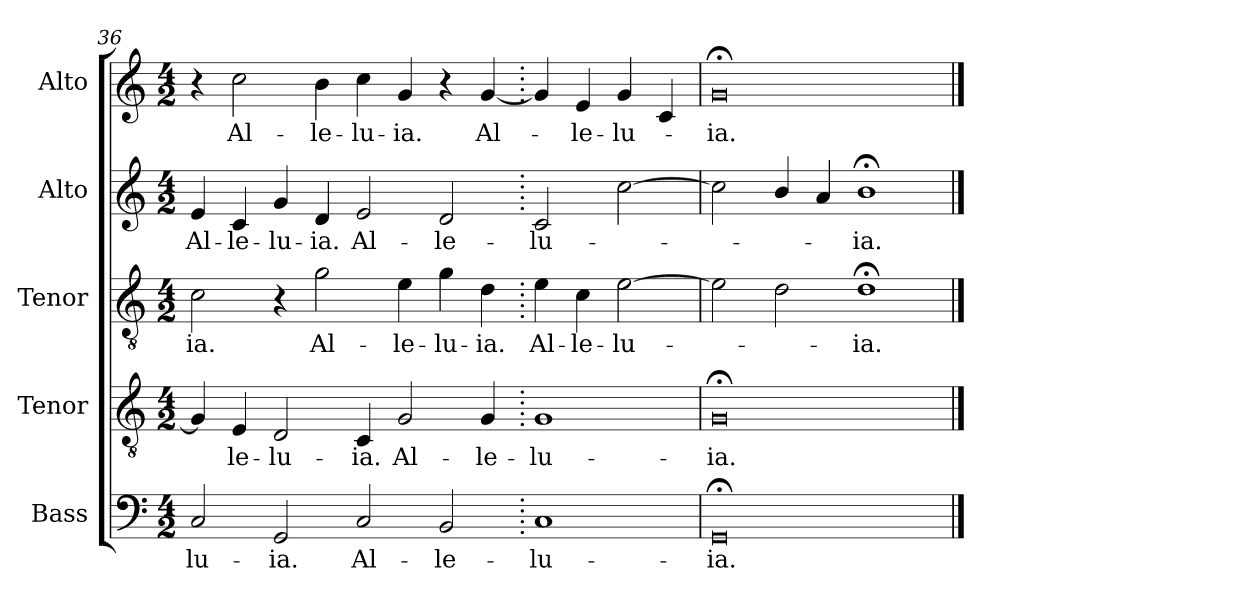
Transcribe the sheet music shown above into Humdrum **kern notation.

**kern	**text	**kern	**text	**kern	**text	**kern	**text	**kern	**text
*part5	*part5	*part4	*part4	*part3	*part3	*part2	*part2	*part1	*part1
*staff5	*staff5	*staff4	*staff4	*staff3	*staff3	*staff2	*staff2	*staff1	*staff1
*I"Bass	*	*I"Tenor	*	*I"Tenor	*	*I"Alto	*	*I"Alto	*
*I'B.	*	*I'T.	*	*I'T.	*	*I'A.	*	*I'A.	*
*clefF4	*	*clefGv2	*	*clefGv2	*	*clefG2	*	*clefG2	*
*	*	*ITrd7c12	*	*ITrd7c12	*	*	*	*	*
*k[]	*	*k[]	*	*k[]	*	*k[]	*	*k[]	*
*C:	*	*C:	*	*C:	*	*C:	*	*C:	*
*M4/2	*	*M4/2	*	*M4/2	*	*M4/2	*	*M4/2	*
=36	=36	=36	=36	=36	=36	=36	=36	=36	=36
!	!LO:LY:b:color=#000000	!	!	!	!	!	!	!	!
!	!	!	!	!	!LO:LY:b:color=#000000	!	!	!	!
!	!	!	!	!	!	!	!LO:LY:b:color=#000000	!	!
2Ci/	-lu-	4GGi/]	.	2Ci\	-ia.	4ei/	Al-	4r	.
!	!	!	!LO:LY:b:color=#000000	!	!	!	!	!	!
!	!	!	!	!	!	!	!LO:LY:b:color=#000000	!	!
!	!	!	!	!	!	!	!	!	!LO:LY:b:color=#000000
.	.	4EEi/	-le-	.	.	4ci/	-le-	2cci\	Al-
!	!LO:LY:b:color=#000000	!	!	!	!	!	!	!	!
!	!	!	!LO:LY:b:color=#000000	!	!	!	!	!	!
!	!	!	!	!	!	!	!LO:LY:b:color=#000000	!	!
2GGi/	-ia.	2DDi/	-lu-	4r	.	4gi/	-lu-	.	.
!	!	!	!	!	!LO:LY:b:color=#000000	!	!	!	!
!	!	!	!	!	!	!	!LO:LY:b:color=#000000	!	!
!	!	!	!	!	!	!	!	!	!LO:LY:b:color=#000000
.	.	.	.	2Gi\	Al-	4di/	-ia.	4bi\	-le-
!	!LO:LY:b:color=#000000	!	!	!	!	!	!	!	!
!	!	!	!LO:LY:b:color=#000000	!	!	!	!	!	!
!	!	!	!	!	!	!	!LO:LY:b:color=#000000	!	!
!	!	!	!	!	!	!	!	!	!LO:LY:b:color=#000000
2Ci/	Al-	4CCi/	-ia.	.	.	2ei/	Al-	4cci\	-lu-
!	!	!	!LO:LY:b:color=#000000	!	!	!	!	!	!
!	!	!	!	!	!LO:LY:b:color=#000000	!	!	!	!
!	!	!	!	!	!	!	!	!	!LO:LY:b:color=#000000
.	.	2GGi/	Al-	4Ei\	-le-	.	.	4gi/	-ia.
!	!LO:LY:b:color=#000000	!	!	!	!	!	!	!	!
!	!	!	!	!	!LO:LY:b:color=#000000	!	!	!	!
!	!	!	!	!	!	!	!LO:LY:b:color=#000000	!	!
2BBi/	-le-	.	.	4Gi\	-lu-	2di/	-le-	4r	.
!	!	!	!LO:LY:b:color=#000000	!	!	!	!	!	!
!	!	!	!	!	!LO:LY:b:color=#000000	!	!	!	!
!	!	!	!	!	!	!	!	!	!LO:LY:b:color=#000000
.	.	4GGi/	-le-	4Di\	-ia.	.	.	[4gi/	Al-
=37.	=37.	=37.	=37.	=37.	=37.	=37.	=37.	=37.	=37.
!	!LO:LY:b:color=#000000	!	!	!	!	!	!	!	!
!	!	!	!LO:LY:b:color=#000000	!	!	!	!	!	!
!	!	!	!	!	!LO:LY:b:color=#000000	!	!	!	!
!	!	!	!	!	!	!	!LO:LY:b:color=#000000	!	!
1Ci	-lu-	1GGi	-lu-	4Ei\	Al-	2ci/	-lu-	4gi/]	.
!	!	!	!	!	!LO:LY:b:color=#000000	!	!	!	!
!	!	!	!	!	!	!	!	!	!LO:LY:b:color=#000000
.	.	.	.	4Ci\	-le-	.	.	4ei/	-le-
!	!	!	!	!	!LO:LY:b:color=#000000	!	!	!	!
!	!	!	!	!	!	!	!	!	!LO:LY:b:color=#000000
.	.	.	.	[2Ei\	-lu-	[2cci\	.	4gi/	-lu-
.	.	.	.	.	.	.	.	4ci/	.
=38	=38	=38	=38	=38	=38	=38	=38	=38	=38
!	!LO:LY:b:color=#000000	!	!	!	!	!	!	!	!
!	!	!	!LO:LY:b:color=#000000	!	!	!	!	!	!
!	!	!	!	!	!	!	!	!	!LO:LY:b:color=#000000
0GG;i	-ia.	0GG;i	-ia.	2Ei\]	.	2cci\]	.	0g;i	-ia.
.	.	.	.	2Di\	.	4bi/	.	.	.
.	.	.	.	.	.	4ai/	.	.	.
!	!	!	!	!	!LO:LY:b:color=#000000	!	!	!	!
!	!	!	!	!	!	!	!LO:LY:b:color=#000000	!	!
.	.	.	.	1D;i	-ia.	1b;i	-ia.	.	.
==	==	==	==	==	==	==	==	==	==
*-	*-	*-	*-	*-	*-	*-	*-	*-	*-
